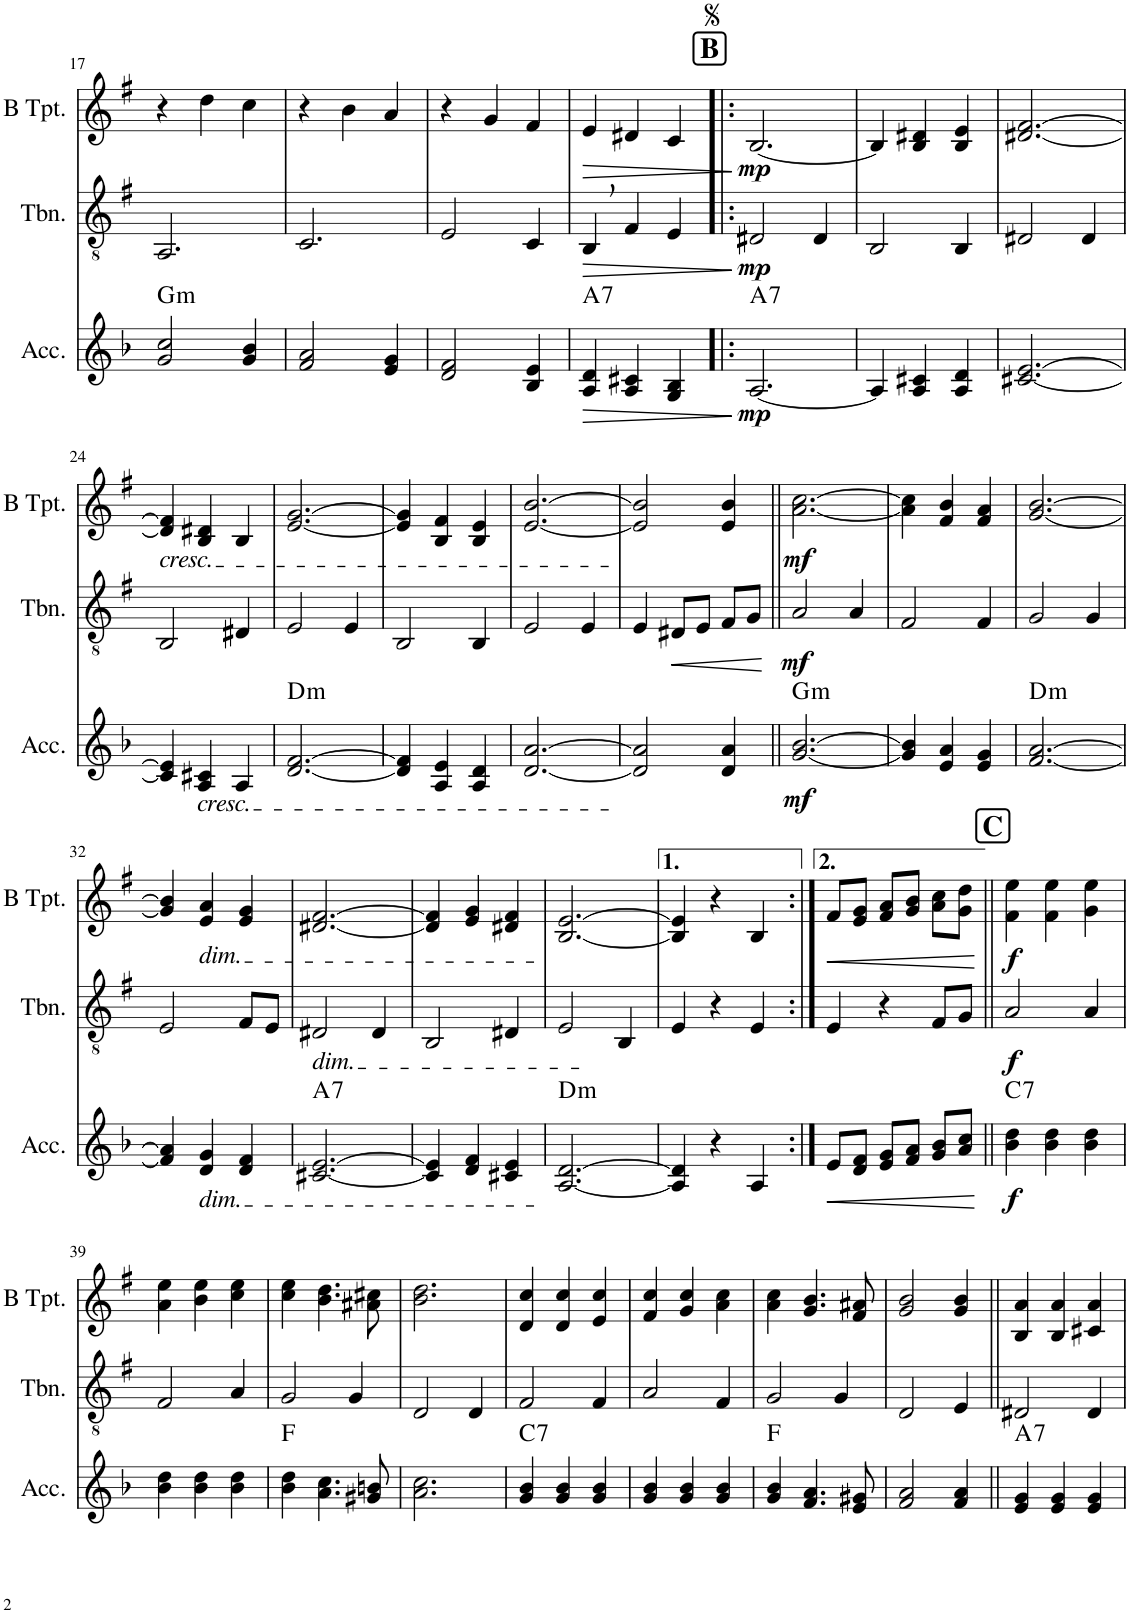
**kern	**dynam	**harte	**kern	**dynam	**kern	**dynam
*part3	*part3	*part3	*part2	*part2	*part1	*part1
*staff3	*staff3	*	*staff2	*staff2	*staff1	*staff1
*I"Accordion	*	*	*I"Trombone	*	*I"Trompete in B	*
*I'Acc.	*	*	*I'Tbn.	*	*	*
!!LO:PB:g=z
*clefG2	*	*	*clefGv2	*	*clefG2	*
*	*	*	*Trd1c2	*	*Trd1c2	*
*k[b-]	*	*	*k[f#]	*	*k[f#]	*
*M3/4	*	*	*M3/4	*	*M3/4	*
=17	=17	=17	=17	=17	=17	=17
!	!	!LO:H:kt=m	!	!	!	!
2g/ 2cc/	.	G:min	2.AA/	.	4r	.
.	.	.	.	.	4dd\	.
4g/ 4b-/	.	.	.	.	4cc\	.
=18	=18	=18	=18	=18	=18	=18
2f/ 2a/	.	.	2.C/	.	4r	.
.	.	.	.	.	4b\	.
4e/ 4g/	.	.	.	.	4a/	.
=19	=19	=19	=19	=19	=19	=19
2d/ 2f/	.	.	2E/	.	4r	.
.	.	.	.	.	4g/	.
4B-/ 4e/	.	.	4C/	.	4f#/	.
=20	=20	=20	=20	=20	=20	=20
!	!LO:HP:b	!LO:H:kt=7	!	!LO:HP:b	!	!LO:HP:b
4A/ 4d/	>	A:7	4BB,/	>	4e/	>
4A/ 4c#X/	.	.	4F#/	.	4d#X/	.
4G/ 4B-/	.	.	4E/	.	4c/	.
.	]	.	.	]	.	]
!!LO:REH:place=s1:a:B:cj:fs=14:t=B
=21!|:	=21!|:	=21!|:	=21!|:	=21!|:	=21!|:	=21!|:
!	!LO:DY:b	!LO:H:kt=7	!	!LO:DY:b	!	!LO:DY:b
[2.A/	mp	A:7	2D#X/	mp	[2.B/	mp
.	.	.	4D#/	.	.	.
=22	=22	=22	=22	=22	=22	=22
4A/]	.	.	2BB/	.	4B/]	.
4A/ 4c#X/	.	.	.	.	4B/ 4d#X/	.
4A/ 4d/	.	.	4BB/	.	4B/ 4e/	.
=23	=23	=23	=23	=23	=23	=23
[2.c#X/ [2.e/	.	.	2D#X/	.	[2.d#X/ [2.f#/	.
.	.	.	4D#/	.	.	.
!!LO:LB:g=z
=24	=24	=24	=24	=24	=24	=24
!	!	!	!	!	!LO:TX:b:i:t=cresc.	!
4c#/] 4e/]	.	.	2BB/	.	4d#/] 4f#/]	.
!LO:TX:b:i:t=cresc.	!	!	!	!	!	!
4A/ 4c#X/	.	.	.	.	4B/ 4d#X/	.
4A/	.	.	4D#X/	.	4B/	.
=25	=25	=25	=25	=25	=25	=25
!	!	!LO:H:kt=m	!	!	!	!
[2.d/ [2.f/	.	D:min	2E/	.	[2.e/ [2.g/	.
.	.	.	4E/	.	.	.
=26	=26	=26	=26	=26	=26	=26
4d/] 4f/]	.	.	2BB/	.	4e/] 4g/]	.
4A/ 4e/	.	.	.	.	4B/ 4f#/	.
4A/ 4d/	.	.	4BB/	.	4B/ 4e/	.
=27	=27	=27	=27	=27	=27	=27
[2.d/ [2.a/	.	.	2E/	.	[2.e/ [2.b/	.
.	.	.	4E/	.	.	.
=28	=28	=28	=28	=28	=28	=28
2d/] 2a/]	.	.	4E/	.	2e/] 2b/]	.
!	!	!	!	!LO:HP:b	!	!
.	.	.	8D#X/L	<	.	.
.	.	.	8E/J	.	.	.
4d/ 4a/	.	.	8F#/L	.	4e/ 4b/	.
.	.	.	8G/J	.	.	.
.	.	.	.	[	.	.
=29||	=29||	=29||	=29||	=29||	=29||	=29||
!	!LO:DY:b	!LO:H:kt=m	!	!LO:DY:b	!	!LO:DY:b
[2.g/ [2.b-/	mf	G:min	2A/	mf	[2.a\ [2.cc\	mf
.	.	.	4A/	.	.	.
=30	=30	=30	=30	=30	=30	=30
4g/] 4b-/]	.	.	2F#/	.	4a\] 4cc\]	.
4e/ 4a/	.	.	.	.	4f#/ 4b/	.
4e/ 4g/	.	.	4F#/	.	4f#/ 4a/	.
=31	=31	=31	=31	=31	=31	=31
!	!	!LO:H:kt=m	!	!	!	!
[2.f/ [2.a/	.	D:min	2G/	.	[2.g/ [2.b/	.
.	.	.	4G/	.	.	.
!!LO:LB:g=z
=32	=32	=32	=32	=32	=32	=32
4f/] 4a/]	.	.	2E/	.	4g/] 4b/]	.
!	!	!	!	!	!LO:TX:b:i:t=dim.	!
!LO:TX:b:i:t=dim.	!	!	!	!	!	!
4d/ 4g/	.	.	.	.	4e/ 4a/	.
4d/ 4f/	.	.	8F#/L	.	4e/ 4g/	.
.	.	.	8E/J	.	.	.
=33	=33	=33	=33	=33	=33	=33
!	!	!LO:H:kt=7	!LO:TX:b:i:t=dim.	!	!	!
[2.c#X/ [2.e/	.	A:7	2D#X/	.	[2.d#X/ [2.f#/	.
.	.	.	4D#/	.	.	.
=34	=34	=34	=34	=34	=34	=34
4c#/] 4e/]	.	.	2BB/	.	4d#/] 4f#/]	.
4d/ 4f/	.	.	.	.	4e/ 4g/	.
4c#X/ 4e/	.	.	4D#X/	.	4d#X/ 4f#/	.
=35	=35	=35	=35	=35	=35	=35
!	!	!LO:H:kt=m	!	!	!	!
[2.A/ [2.d/	.	D:min	2E/	.	[2.B/ [2.e/	.
.	.	.	4BB/	.	.	.
=36	=36	=36	=36	=36	=36	=36
4A/] 4d/]	.	.	4E/	.	4B/] 4e/]	.
4r	.	.	4r	.	4r	.
4A/	.	.	4E/	.	4B/	.
=37:|!	=37:|!	=37:|!	=37:|!	=37:|!	=37:|!	=37:|!
!	!LO:HP:b	!	!	!	!	!LO:HP:b
8e/L	<	.	4E/	.	8f#/L	<
8d/ 8f/J	.	.	.	.	8e/ 8g/J	.
8e/ 8g/L	.	.	4r	.	8f#/ 8a/L	.
8f/ 8a/J	.	.	.	.	8g/ 8b/J	.
8g/ 8b-/L	.	.	8F#/L	.	8a\ 8cc\L	.
8a/ 8cc/J	.	.	8G/J	.	8g\ 8dd\J	.
.	[	.	.	.	.	[
!!LO:REH:place=s1:a:B:cj:fs=14:t=C
=38||	=38||	=38||	=38||	=38||	=38||	=38||
!	!LO:DY:b	!LO:H:kt=7	!	!LO:DY:b	!	!LO:DY:b
4b-\ 4dd\	f	C:7	2A/	f	4f#\ 4ee\	f
4b-\ 4dd\	.	.	.	.	4f#\ 4ee\	.
4b-\ 4dd\	.	.	4A/	.	4g\ 4ee\	.
!!LO:LB:g=z
=39	=39	=39	=39	=39	=39	=39
4b-\ 4dd\	.	.	2F#/	.	4a\ 4ee\	.
4b-\ 4dd\	.	.	.	.	4b\ 4ee\	.
4b-\ 4dd\	.	.	4A/	.	4cc\ 4ee\	.
=40	=40	=40	=40	=40	=40	=40
4b-\ 4dd\	.	F:maj	2G/	.	4cc\ 4ee\	.
4.a\ 4.cc\	.	.	.	.	4.b\ 4.dd\	.
.	.	.	4G/	.	.	.
8g#X/ 8bn/	.	.	.	.	8a#X\ 8cc#X\	.
=41	=41	=41	=41	=41	=41	=41
2.a\ 2.cc\	.	.	2D/	.	2.b\ 2.dd\	.
.	.	.	4D/	.	.	.
=42	=42	=42	=42	=42	=42	=42
!	!	!LO:H:kt=7	!	!	!	!
4g/ 4b-/	.	C:7	2F#/	.	4d/ 4cc/	.
4g/ 4b-/	.	.	.	.	4d/ 4cc/	.
4g/ 4b-/	.	.	4F#/	.	4e/ 4cc/	.
=43	=43	=43	=43	=43	=43	=43
4g/ 4b-/	.	.	2A/	.	4f#/ 4cc/	.
4g/ 4b-/	.	.	.	.	4g/ 4cc/	.
4g/ 4b-/	.	.	4F#/	.	4a\ 4cc\	.
=44	=44	=44	=44	=44	=44	=44
4g/ 4b-/	.	F:maj	2G/	.	4a\ 4cc\	.
4.f/ 4.a/	.	.	.	.	4.g/ 4.b/	.
.	.	.	4G/	.	.	.
8e/ 8g#X/	.	.	.	.	8f#/ 8a#X/	.
=45	=45	=45	=45	=45	=45	=45
2f/ 2a/	.	.	2D/	.	2g/ 2b/	.
4f/ 4a/	.	.	4E/	.	4g/ 4b/	.
=46||	=46||	=46||	=46||	=46||	=46||	=46||
!	!	!LO:H:kt=7	!	!	!	!
4e/ 4g/	.	A:7	2D#X/	.	4B/ 4a/	.
4e/ 4g/	.	.	.	.	4B/ 4a/	.
4e/ 4g/	.	.	4D#/	.	4c#X/ 4a/	.
=	=	=	=	=	=	=
*-	*-	*-	*-	*-	*-	*-
